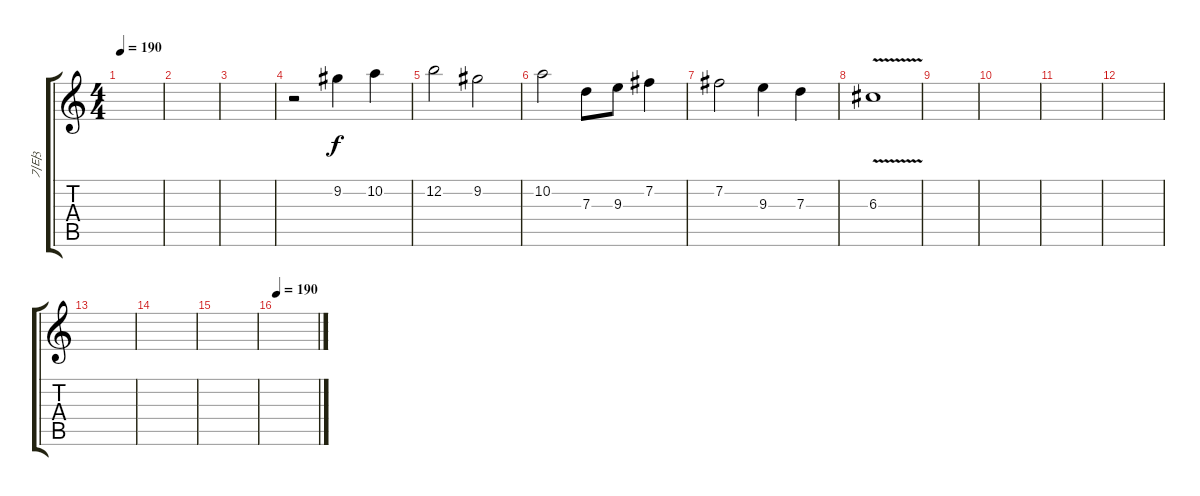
\track ("기타3" "기타3") {instrument acousticguitarsteel}
\staff {score tabs}
\tuning (E4 B3 G3 D3 A2 E2) {hide}
\ts (4 4)
\tempo 190
\clef g2
\ks c
|
|
|
r.2 9.2.4 10.2.4 |
12.2.2 9.2.2 |
10.2.2 7.3.8 9.3.8 7.2.4 |
7.2.2 9.3.4 7.3.4 |
6.3{v}.1 |
|
|
|
|
|
|
|
\tempo 190
